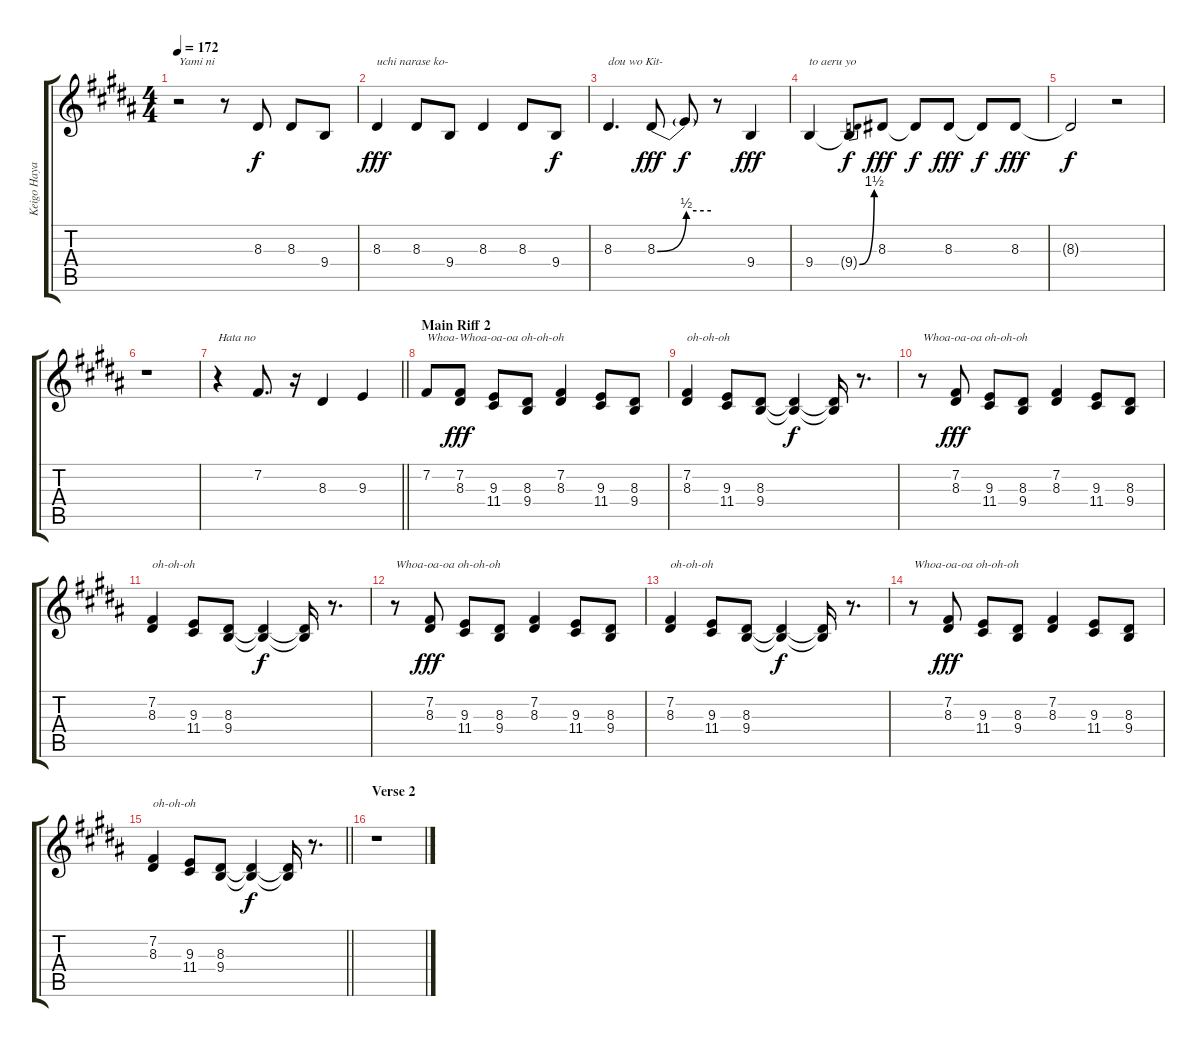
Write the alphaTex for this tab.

\track ("Keigo Hayashi - Backup Vocals" "Keigo Haya") {instrument lead3calliope}
\staff {score tabs}
\tuning (E4 B3 G3 D3 A2 E2) {hide}
\ts (4 4)
\tempo 172
\clef g2
\ks b
r.2{txt "Yami ni" dy f} r.8 8.3.8 8.3.8 9.4.8 |
8.3.4{txt "uchi narase ko-" dy fff} 8.3.8 9.4.8 8.3.4 8.3.8 9.4.8{dy f} |
8.3.4{d txt "dou wo Kit-"} 8.3{be (bend 0 0 60 2)}.8{dy fff} 8.3{be (hold 0 2 60 2) t}.8{dy f} r.8 9.4.4{dy fff} |
9.4.4{txt "to aeru yo"} 9.4{be (bend 0 0 60 6) t}.8{dy f} 8.3.8{dy fff} 8.3{t}.8{dy f} 8.3.8{dy fff} 8.3{t}.8{dy f} 8.3.8{dy fff} |
8.3{t}.2{dy f} r.2 |
r.1 |
\barLineRight lightlight
r.4{txt "Hata no"} 7.2.8{d} r.16 8.3.4 9.3.4 |
\section ("" "Main Riff 2")
7.2.8{txt "Whoa-Whoa-oa-oa oh-oh-oh"} (7.2 8.3).8{dy fff} (9.3 11.4).8 (8.3 9.4).8 (7.2 8.3).4 (9.3 11.4).8 (8.3 9.4).8 |
(7.2 8.3).4{txt "oh-oh-oh"} (9.3 11.4).8 (8.3 9.4).8 (8.3{t} 9.4{t}).4{dy f} (8.3{t} 9.4{t}).16 r.8{d} |
r.8{txt "Whoa-oa-oa oh-oh-oh"} (7.2 8.3).8{dy fff} (9.3 11.4).8 (8.3 9.4).8 (7.2 8.3).4 (9.3 11.4).8 (8.3 9.4).8 |
(7.2 8.3).4{txt "oh-oh-oh"} (9.3 11.4).8 (8.3 9.4).8 (8.3{t} 9.4{t}).4{dy f} (8.3{t} 9.4{t}).16 r.8{d} |
r.8{txt "Whoa-oa-oa oh-oh-oh"} (7.2 8.3).8{dy fff} (9.3 11.4).8 (8.3 9.4).8 (7.2 8.3).4 (9.3 11.4).8 (8.3 9.4).8 |
(7.2 8.3).4{txt "oh-oh-oh"} (9.3 11.4).8 (8.3 9.4).8 (8.3{t} 9.4{t}).4{dy f} (8.3{t} 9.4{t}).16 r.8{d} |
r.8{txt "Whoa-oa-oa oh-oh-oh"} (7.2 8.3).8{dy fff} (9.3 11.4).8 (8.3 9.4).8 (7.2 8.3).4 (9.3 11.4).8 (8.3 9.4).8 |
\barLineRight lightlight
(7.2 8.3).4{txt "oh-oh-oh"} (9.3 11.4).8 (8.3 9.4).8 (8.3{t} 9.4{t}).4{dy f} (8.3{t} 9.4{t}).16 r.8{d} |
\section ("" "Verse 2")
r.1
